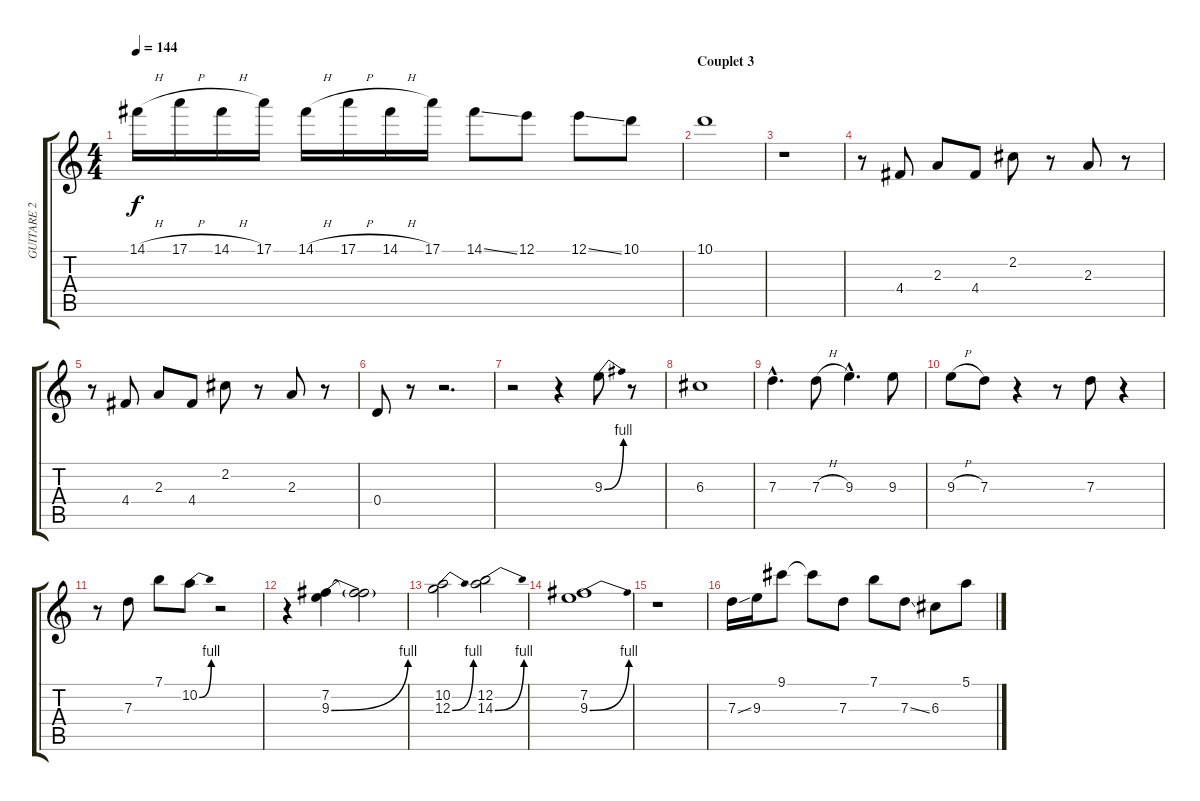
\track ("GUITARE 2" "GUITARE 2") {instrument overdrivenguitar}
\staff {score tabs}
\tuning (E4 B3 G3 D3 A2 E2) {hide}
\ts (4 4)
\tempo 144
\clef g2
\ks c
14.1{h}.16{dy f} 17.1{h}.16 14.1{h}.16 17.1.16 14.1{h}.16 17.1{h}.16 14.1{h}.16 17.1.16 14.1{ss}.8 12.1.8 12.1{ss}.8 10.1.8 |
\section ("" "Couplet 3")
10.1.1 |
r.1 |
r.8 4.4.8 2.3.8 4.4.8 2.2.8 r.8 2.3.8 r.8 |
r.8 4.4.8 2.3.8 4.4.8 2.2.8 r.8 2.3.8 r.8 |
0.4.8 r.8 r.2{d} |
r.2 r.4 9.3{be (bend 0 0 60 4)}.8 r.8 |
6.3.1 |
7.3{hac}.4{d} 7.3{h}.8 9.3{hac}.4{d} 9.3.8 |
9.3{h}.8 7.3.8 r.4 r.8 7.3.8 r.4 |
r.8 7.3.8 7.1.8 10.2{be (bend 0 0 60 4)}.8 r.2 |
r.4 (7.2 9.3{be (bend 0 0 60 4)}).4 (7.2{t} 9.3{t}).2 |
(10.2 12.3{be (bend 0 0 60 4)}).2 (12.2 14.3{be (bend 0 0 60 4)}).2 |
(7.2 9.3{be (bend 0 0 60 4)}).1 |
r.1 |
7.3{ss}.16 9.3.16 9.1.8 9.1{t}.8 7.3.8 7.1.8 7.3{ss}.8 6.3.8 5.1.8
